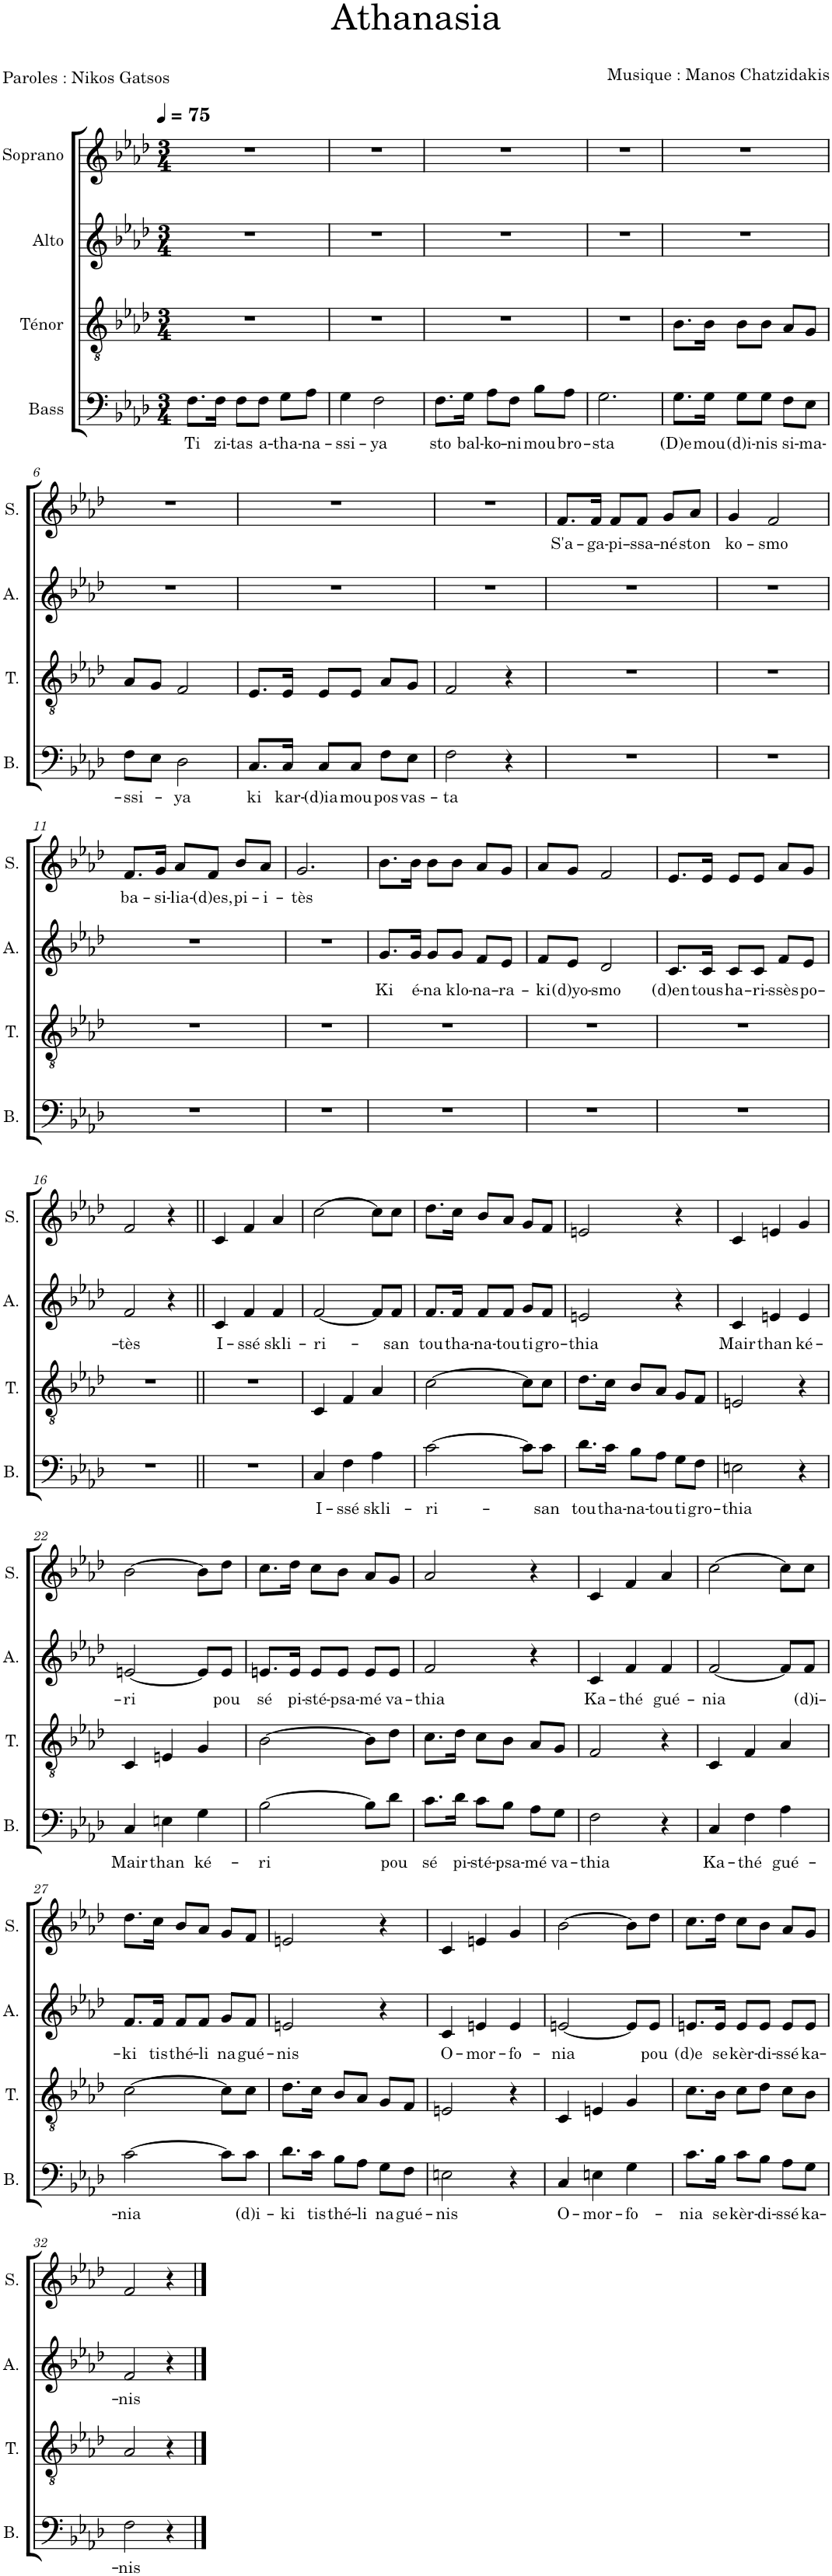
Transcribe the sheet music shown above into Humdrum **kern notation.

**kern	**text	**kern	**kern	**text	**kern	**text
*part4	*part4	*part3	*part2	*part2	*part1	*part1
*staff4	*staff4	*staff3	*staff2	*staff2	*staff1	*staff1
*I"Bass	*	*I"Ténor	*I"Alto	*	*I"Soprano	*
*I'B.	*	*I'T.	*I'A.	*	*I'S.	*
*clefF4	*	*clefGv2	*clefG2	*	*clefG2	*
*k[b-e-a-d-]	*	*k[b-e-a-d-]	*k[b-e-a-d-]	*	*k[b-e-a-d-]	*
*M3/4	*	*M3/4	*M3/4	*	*M3/4	*
*MM75	*	*MM75	*MM75	*	*MM75	*
=1	=1	=1	=1	=1	=1	=1
!	!LO:LY:b	!	!	!	!	!
8.F\L	Ti	2.r	2.r	.	2.r	.
!	!LO:LY:b	!	!	!	!	!
16F\Jk	zi-	.	.	.	.	.
!	!LO:LY:b	!	!	!	!	!
8F\L	-tas	.	.	.	.	.
!	!LO:LY:b	!	!	!	!	!
8F\J	a-	.	.	.	.	.
!	!LO:LY:b	!	!	!	!	!
8G\L	-tha-	.	.	.	.	.
!	!LO:LY:b	!	!	!	!	!
8A-\J	-na-	.	.	.	.	.
=2	=2	=2	=2	=2	=2	=2
!	!LO:LY:b	!	!	!	!	!
4G\	-ssi-	2.r	2.r	.	2.r	.
!	!LO:LY:b	!	!	!	!	!
2F\	-ya	.	.	.	.	.
=3	=3	=3	=3	=3	=3	=3
!	!LO:LY:b	!	!	!	!	!
8.F\L	sto	2.r	2.r	.	2.r	.
!	!LO:LY:b	!	!	!	!	!
16G\Jk	bal-	.	.	.	.	.
!	!LO:LY:b	!	!	!	!	!
8A-\L	-ko-	.	.	.	.	.
!	!LO:LY:b	!	!	!	!	!
8F\J	-ni	.	.	.	.	.
!	!LO:LY:b	!	!	!	!	!
8B-\L	mou	.	.	.	.	.
!	!LO:LY:b	!	!	!	!	!
8A-\J	bro-	.	.	.	.	.
=4	=4	=4	=4	=4	=4	=4
!	!LO:LY:b	!	!	!	!	!
2.G\	-sta	2.r	2.r	.	2.r	.
=5	=5	=5	=5	=5	=5	=5
!	!LO:LY:b	!	!	!	!	!
8.G\L	(D)e	8.B-\L	2.r	.	2.r	.
!	!LO:LY:b	!	!	!	!	!
16G\Jk	mou	16B-\Jk	.	.	.	.
!	!LO:LY:b	!	!	!	!	!
8G\L	(d)i-	8B-\L	.	.	.	.
!	!LO:LY:b	!	!	!	!	!
8G\J	-nis	8B-\J	.	.	.	.
!	!LO:LY:b	!	!	!	!	!
8F\L	si-	8A-/L	.	.	.	.
!	!LO:LY:b	!	!	!	!	!
8E-\J	-ma-	8G/J	.	.	.	.
!!LO:LB:g=z
=6	=6	=6	=6	=6	=6	=6
!	!LO:LY:b	!	!	!	!	!
8F\L	-ssi-	8A-/L	2.r	.	2.r	.
8E-\J	.	8G/J	.	.	.	.
!	!LO:LY:b	!	!	!	!	!
2D-\	-ya	2F/	.	.	.	.
=7	=7	=7	=7	=7	=7	=7
!	!LO:LY:b	!	!	!	!	!
8.C/L	ki	8.E-/L	2.r	.	2.r	.
!	!LO:LY:b	!	!	!	!	!
16C/Jk	kar-	16E-/Jk	.	.	.	.
!	!LO:LY:b	!	!	!	!	!
8C/L	-(d)ia	8E-/L	.	.	.	.
!	!LO:LY:b	!	!	!	!	!
8C/J	mou	8E-/J	.	.	.	.
!	!LO:LY:b	!	!	!	!	!
8F\L	pos	8A-/L	.	.	.	.
!	!LO:LY:b	!	!	!	!	!
8E-\J	vas-	8G/J	.	.	.	.
=8	=8	=8	=8	=8	=8	=8
!	!LO:LY:b	!	!	!	!	!
2F\	-ta	2F/	2.r	.	2.r	.
4r	.	4r	.	.	.	.
=9	=9	=9	=9	=9	=9	=9
!	!	!	!	!	!	!LO:LY:b
2.r	.	2.r	2.r	.	8.f/L	S'a-
!	!	!	!	!	!	!LO:LY:b
.	.	.	.	.	16f/Jk	-ga-
!	!	!	!	!	!	!LO:LY:b
.	.	.	.	.	8f/L	-pi-
!	!	!	!	!	!	!LO:LY:b
.	.	.	.	.	8f/J	-ssa-
!	!	!	!	!	!	!LO:LY:b
.	.	.	.	.	8g/L	-né
!	!	!	!	!	!	!LO:LY:b
.	.	.	.	.	8a-/J	ston
=10	=10	=10	=10	=10	=10	=10
!	!	!	!	!	!	!LO:LY:b
2.r	.	2.r	2.r	.	4g/	ko-
!	!	!	!	!	!	!LO:LY:b
.	.	.	.	.	2f/	-smo
!!LO:LB:g=z
=11	=11	=11	=11	=11	=11	=11
!	!	!	!	!	!	!LO:LY:b
2.r	.	2.r	2.r	.	8.f/L	ba-
!	!	!	!	!	!	!LO:LY:b
.	.	.	.	.	16g/Jk	-si-
!	!	!	!	!	!	!LO:LY:b
.	.	.	.	.	8a-/L	-lia-
!	!	!	!	!	!	!LO:LY:b
.	.	.	.	.	8f/J	-(d)es,
!	!	!	!	!	!	!LO:LY:b
.	.	.	.	.	8b-/L	pi-
!	!	!	!	!	!	!LO:LY:b
.	.	.	.	.	8a-/J	-i-
=12	=12	=12	=12	=12	=12	=12
!	!	!	!	!	!	!LO:LY:b
2.r	.	2.r	2.r	.	2.g/	-tès
=13	=13	=13	=13	=13	=13	=13
!	!	!	!	!LO:LY:b	!	!
2.r	.	2.r	8.g/L	Ki	8.b-\L	.
!	!	!	!	!LO:LY:b	!	!
.	.	.	16g/Jk	é-	16b-\Jk	.
!	!	!	!	!LO:LY:b	!	!
.	.	.	8g/L	-na	8b-\L	.
!	!	!	!	!LO:LY:b	!	!
.	.	.	8g/J	klo-	8b-\J	.
!	!	!	!	!LO:LY:b	!	!
.	.	.	8f/L	-na-	8a-/L	.
!	!	!	!	!LO:LY:b	!	!
.	.	.	8e-/J	-ra-	8g/J	.
=14	=14	=14	=14	=14	=14	=14
!	!	!	!	!LO:LY:b	!	!
2.r	.	2.r	8f/L	-ki	8a-/L	.
!	!	!	!	!LO:LY:b	!	!
.	.	.	8e-/J	(d)yo-	8g/J	.
!	!	!	!	!LO:LY:b	!	!
.	.	.	2d-/	-smo	2f/	.
=15	=15	=15	=15	=15	=15	=15
!	!	!	!	!LO:LY:b	!	!
2.r	.	2.r	8.c/L	(d)en	8.e-/L	.
!	!	!	!	!LO:LY:b	!	!
.	.	.	16c/Jk	tous	16e-/Jk	.
!	!	!	!	!LO:LY:b	!	!
.	.	.	8c/L	ha-	8e-/L	.
!	!	!	!	!LO:LY:b	!	!
.	.	.	8c/J	-ri-	8e-/J	.
!	!	!	!	!LO:LY:b	!	!
.	.	.	8f/L	-ssès	8a-/L	.
!	!	!	!	!LO:LY:b	!	!
.	.	.	8e-/J	po-	8g/J	.
!!LO:LB:g=z
=16	=16	=16	=16	=16	=16	=16
!	!	!	!	!LO:LY:b	!	!
2.r	.	2.r	2f/	-tès	2f/	.
.	.	.	4r	.	4r	.
=17||	=17||	=17||	=17||	=17||	=17||	=17||
!	!	!	!	!LO:LY:b	!	!
2.r	.	2.r	4c/	I-	4c/	.
!	!	!	!	!LO:LY:b	!	!
.	.	.	4f/	-ssé	4f/	.
!	!	!	!	!LO:LY:b	!	!
.	.	.	4f/	skli-	4a-/	.
=18	=18	=18	=18	=18	=18	=18
!	!LO:LY:b	!	!	!LO:LY:b	!	!
4C/	I-	4C/	[2f/	-ri-	[2cc\	.
!	!LO:LY:b	!	!	!	!	!
4F\	-ssé	4F/	.	.	.	.
!	!LO:LY:b	!	!	!	!	!
4A-\	skli-	4A-/	8f/L]	.	8cc\L]	.
!	!	!	!	!LO:LY:b	!	!
.	.	.	8f/J	-san	8cc\J	.
=19	=19	=19	=19	=19	=19	=19
!	!LO:LY:b	!	!	!LO:LY:b	!	!
[2c\	-ri-	[2c\	8.f/L	tou	8.dd-\L	.
!	!	!	!	!LO:LY:b	!	!
.	.	.	16f/Jk	tha-	16cc\Jk	.
!	!	!	!	!LO:LY:b	!	!
.	.	.	8f/L	-na-	8b-/L	.
!	!	!	!	!LO:LY:b	!	!
.	.	.	8f/J	-tou	8a-/J	.
!	!	!	!	!LO:LY:b	!	!
8c\L]	.	8c\L]	8g/L	ti	8g/L	.
!	!LO:LY:b	!	!	!LO:LY:b	!	!
8c\J	-san	8c\J	8f/J	gro-	8f/J	.
=20	=20	=20	=20	=20	=20	=20
!	!LO:LY:b	!	!	!LO:LY:b	!	!
8.d-\L	tou	8.d-\L	2en/	-thia	2en/	.
!	!LO:LY:b	!	!	!	!	!
16c\Jk	tha-	16c\Jk	.	.	.	.
!	!LO:LY:b	!	!	!	!	!
8B-\L	-na-	8B-/L	.	.	.	.
!	!LO:LY:b	!	!	!	!	!
8A-\J	-tou	8A-/J	.	.	.	.
!	!LO:LY:b	!	!	!	!	!
8G\L	ti	8G/L	4r	.	4r	.
!	!LO:LY:b	!	!	!	!	!
8F\J	gro-	8F/J	.	.	.	.
=21	=21	=21	=21	=21	=21	=21
!	!LO:LY:b	!	!	!LO:LY:b	!	!
2En\	-thia	2En/	4c/	Mair	4c/	.
!	!	!	!	!LO:LY:b	!	!
.	.	.	4en/	than	4en/	.
!	!	!	!	!LO:LY:b	!	!
4r	.	4r	4e/	ké-	4g/	.
!!LO:LB:g=z
=22	=22	=22	=22	=22	=22	=22
!	!LO:LY:b	!	!	!LO:LY:b	!	!
4C/	Mair	4C/	[2en/	-ri	[2b-\	.
!	!LO:LY:b	!	!	!	!	!
4En\	than	4En/	.	.	.	.
!	!LO:LY:b	!	!	!	!	!
4G\	ké-	4G/	8e/L]	.	8b-\L]	.
!	!	!	!	!LO:LY:b	!	!
.	.	.	8e/J	pou	8dd-\J	.
=23	=23	=23	=23	=23	=23	=23
!	!LO:LY:b	!	!	!LO:LY:b	!	!
[2B-\	-ri	[2B-\	8.en/L	sé	8.cc\L	.
!	!	!	!	!LO:LY:b	!	!
.	.	.	16e/Jk	pi-	16dd-\Jk	.
!	!	!	!	!LO:LY:b	!	!
.	.	.	8e/L	-sté-	8cc\L	.
!	!	!	!	!LO:LY:b	!	!
.	.	.	8e/J	-psa-	8b-\J	.
!	!	!	!	!LO:LY:b	!	!
8B-\L]	.	8B-\L]	8e/L	-mé	8a-/L	.
!	!LO:LY:b	!	!	!LO:LY:b	!	!
8d-\J	pou	8d-\J	8e/J	va-	8g/J	.
=24	=24	=24	=24	=24	=24	=24
!	!LO:LY:b	!	!	!LO:LY:b	!	!
8.c\L	sé	8.c\L	2f/	-thia	2a-/	.
!	!LO:LY:b	!	!	!	!	!
16d-\Jk	pi-	16d-\Jk	.	.	.	.
!	!LO:LY:b	!	!	!	!	!
8c\L	-sté-	8c\L	.	.	.	.
!	!LO:LY:b	!	!	!	!	!
8B-\J	-psa-	8B-\J	.	.	.	.
!	!LO:LY:b	!	!	!	!	!
8A-\L	-mé	8A-/L	4r	.	4r	.
!	!LO:LY:b	!	!	!	!	!
8G\J	va-	8G/J	.	.	.	.
=25	=25	=25	=25	=25	=25	=25
!	!LO:LY:b	!	!	!LO:LY:b	!	!
2F\	-thia	2F/	4c/	Ka-	4c/	.
!	!	!	!	!LO:LY:b	!	!
.	.	.	4f/	-thé	4f/	.
!	!	!	!	!LO:LY:b	!	!
4r	.	4r	4f/	gué-	4a-/	.
=26	=26	=26	=26	=26	=26	=26
!	!LO:LY:b	!	!	!LO:LY:b	!	!
4C/	Ka-	4C/	[2f/	-nia	[2cc\	.
!	!LO:LY:b	!	!	!	!	!
4F\	-thé	4F/	.	.	.	.
!	!LO:LY:b	!	!	!	!	!
4A-\	gué-	4A-/	8f/L]	.	8cc\L]	.
!	!	!	!	!LO:LY:b	!	!
.	.	.	8f/J	(d)i-	8cc\J	.
!!LO:LB:g=z
=27	=27	=27	=27	=27	=27	=27
!	!LO:LY:b	!	!	!LO:LY:b	!	!
[2c\	-nia	[2c\	8.f/L	-ki	8.dd-\L	.
!	!	!	!	!LO:LY:b	!	!
.	.	.	16f/Jk	tis	16cc\Jk	.
!	!	!	!	!LO:LY:b	!	!
.	.	.	8f/L	thé-	8b-/L	.
!	!	!	!	!LO:LY:b	!	!
.	.	.	8f/J	-li	8a-/J	.
!	!	!	!	!LO:LY:b	!	!
8c\L]	.	8c\L]	8g/L	na	8g/L	.
!	!LO:LY:b	!	!	!LO:LY:b	!	!
8c\J	(d)i-	8c\J	8f/J	gué-	8f/J	.
=28	=28	=28	=28	=28	=28	=28
!	!LO:LY:b	!	!	!LO:LY:b	!	!
8.d-\L	-ki	8.d-\L	2en/	-nis	2en/	.
!	!LO:LY:b	!	!	!	!	!
16c\Jk	tis	16c\Jk	.	.	.	.
!	!LO:LY:b	!	!	!	!	!
8B-\L	thé-	8B-/L	.	.	.	.
!	!LO:LY:b	!	!	!	!	!
8A-\J	-li	8A-/J	.	.	.	.
!	!LO:LY:b	!	!	!	!	!
8G\L	na	8G/L	4r	.	4r	.
!	!LO:LY:b	!	!	!	!	!
8F\J	gué-	8F/J	.	.	.	.
=29	=29	=29	=29	=29	=29	=29
!	!LO:LY:b	!	!	!LO:LY:b	!	!
2En\	-nis	2En/	4c/	O-	4c/	.
!	!	!	!	!LO:LY:b	!	!
.	.	.	4en/	-mor-	4en/	.
!	!	!	!	!LO:LY:b	!	!
4r	.	4r	4e/	-fo-	4g/	.
=30	=30	=30	=30	=30	=30	=30
!	!LO:LY:b	!	!	!LO:LY:b	!	!
4C/	O-	4C/	[2en/	-nia	[2b-\	.
!	!LO:LY:b	!	!	!	!	!
4En\	-mor-	4En/	.	.	.	.
!	!LO:LY:b	!	!	!	!	!
4G\	-fo-	4G/	8e/L]	.	8b-\L]	.
!	!	!	!	!LO:LY:b	!	!
.	.	.	8e/J	pou	8dd-\J	.
=31	=31	=31	=31	=31	=31	=31
!	!LO:LY:b	!	!	!LO:LY:b	!	!
8.c\L	-nia	8.c\L	8.en/L	(d)e	8.cc\L	.
!	!LO:LY:b	!	!	!LO:LY:b	!	!
16B-\Jk	se	16B-\Jk	16e/Jk	se	16dd-\Jk	.
!	!LO:LY:b	!	!	!LO:LY:b	!	!
8c\L	kèr-	8c\L	8e/L	kèr-	8cc\L	.
!	!LO:LY:b	!	!	!LO:LY:b	!	!
8B-\J	-di-	8d-\J	8e/J	-di-	8b-\J	.
!	!LO:LY:b	!	!	!LO:LY:b	!	!
8A-\L	-ssé	8c\L	8e/L	-ssé	8a-/L	.
!	!LO:LY:b	!	!	!LO:LY:b	!	!
8G\J	ka-	8B-\J	8e/J	ka-	8g/J	.
!!LO:LB:g=z
=32	=32	=32	=32	=32	=32	=32
!	!LO:LY:b	!	!	!LO:LY:b	!	!
2F\	-nis	2A-/	2f/	-nis	2f/	.
4r	.	4r	4r	.	4r	.
==	==	==	==	==	==	==
*-	*-	*-	*-	*-	*-	*-
